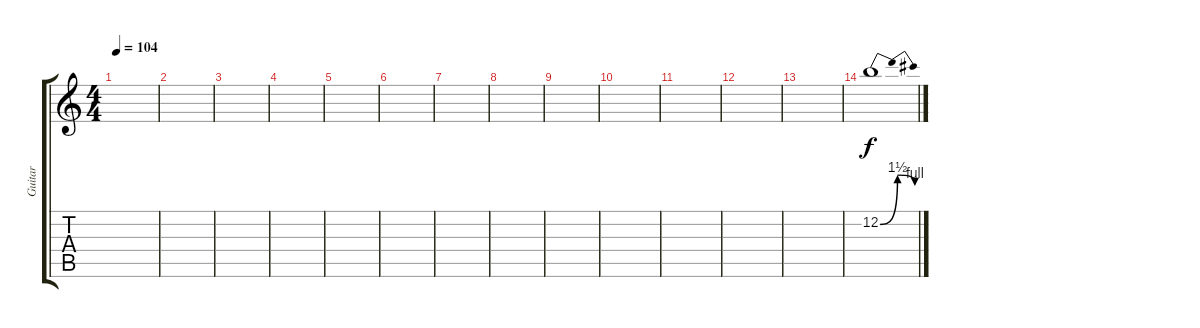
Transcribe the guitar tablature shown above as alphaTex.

\track ("Guitar " "Guitar ") {instrument distortionguitar}
\staff {score tabs}
\tuning (E4 B3 G3 D3 A2 E2) {hide}
\ts (4 4)
\tempo 104
\clef g2
\ks c
|
|
|
|
|
|
|
|
|
|
|
|
|
12.2{be (bendrelease 0 0 30 6 30 6 60 4)}.1
